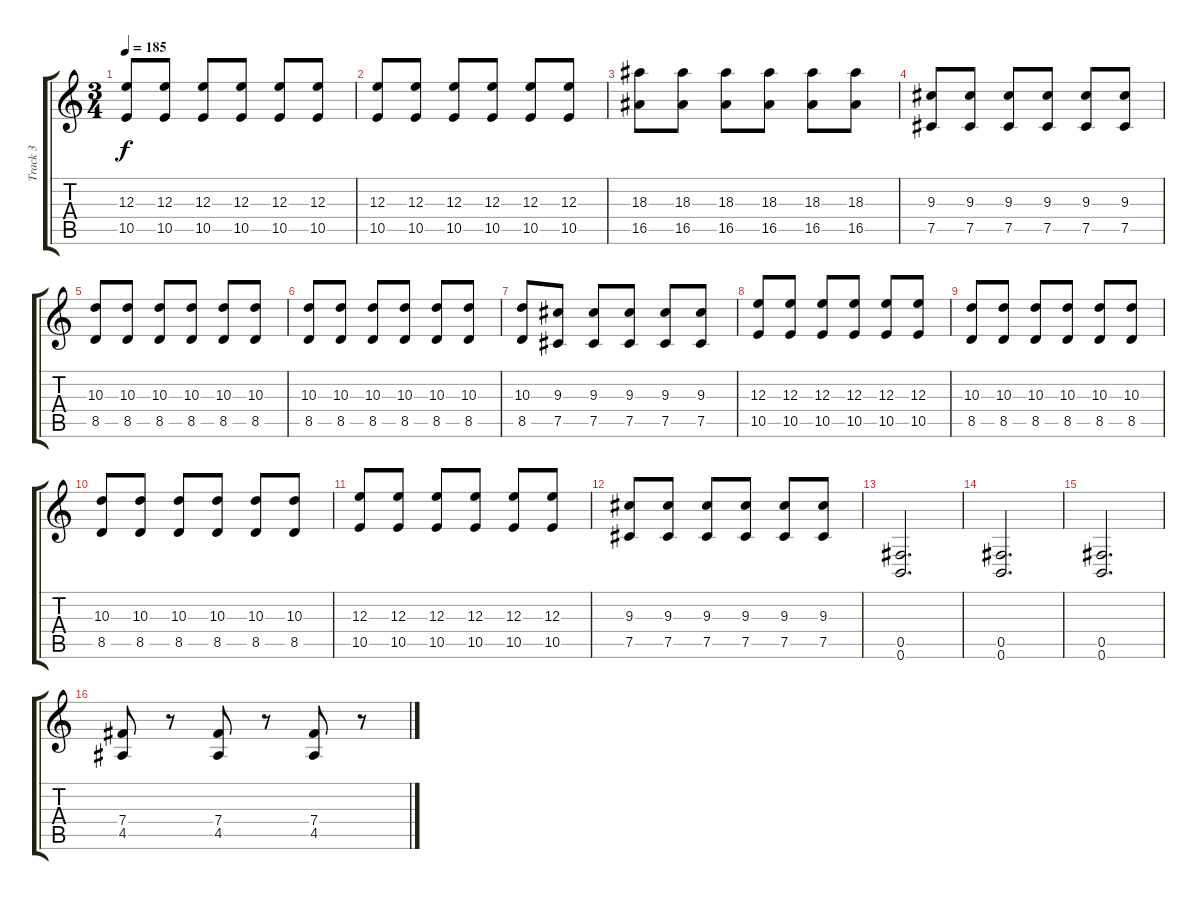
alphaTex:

\track ("Track 3" "Track 3") {instrument distortionguitar}
\staff {score tabs}
\tuning (Db4 Ab3 E3 B2 Gb2 B1) {hide}
\ts (3 4)
\tempo 185
\clef g2
\ks c
(12.3 10.5).8{dy f} (12.3 10.5).8 (12.3 10.5).8 (12.3 10.5).8 (12.3 10.5).8 (12.3 10.5).8 |
(12.3 10.5).8 (12.3 10.5).8 (12.3 10.5).8 (12.3 10.5).8 (12.3 10.5).8 (12.3 10.5).8 |
(18.3 16.5).8 (18.3 16.5).8 (18.3 16.5).8 (18.3 16.5).8 (18.3 16.5).8 (18.3 16.5).8 |
(9.3 7.5).8 (9.3 7.5).8 (9.3 7.5).8 (9.3 7.5).8 (9.3 7.5).8 (9.3 7.5).8 |
(10.3 8.5).8 (10.3 8.5).8 (10.3 8.5).8 (10.3 8.5).8 (10.3 8.5).8 (10.3 8.5).8 |
(10.3 8.5).8 (10.3 8.5).8 (10.3 8.5).8 (10.3 8.5).8 (10.3 8.5).8 (10.3 8.5).8 |
(10.3 8.5).8 (9.3 7.5).8 (9.3 7.5).8 (9.3 7.5).8 (9.3 7.5).8 (9.3 7.5).8 |
(12.3 10.5).8 (12.3 10.5).8 (12.3 10.5).8 (12.3 10.5).8 (12.3 10.5).8 (12.3 10.5).8 |
(10.3 8.5).8 (10.3 8.5).8 (10.3 8.5).8 (10.3 8.5).8 (10.3 8.5).8 (10.3 8.5).8 |
(10.3 8.5).8 (10.3 8.5).8 (10.3 8.5).8 (10.3 8.5).8 (10.3 8.5).8 (10.3 8.5).8 |
(12.3 10.5).8 (12.3 10.5).8 (12.3 10.5).8 (12.3 10.5).8 (12.3 10.5).8 (12.3 10.5).8 |
(9.3 7.5).8 (9.3 7.5).8 (9.3 7.5).8 (9.3 7.5).8 (9.3 7.5).8 (9.3 7.5).8 |
(0.5 0.6).2{d} |
(0.5 0.6).2{d} |
(0.5 0.6).2{d} |
(7.4 4.5).8 r.8 (7.4 4.5).8 r.8 (7.4 4.5).8 r.8
